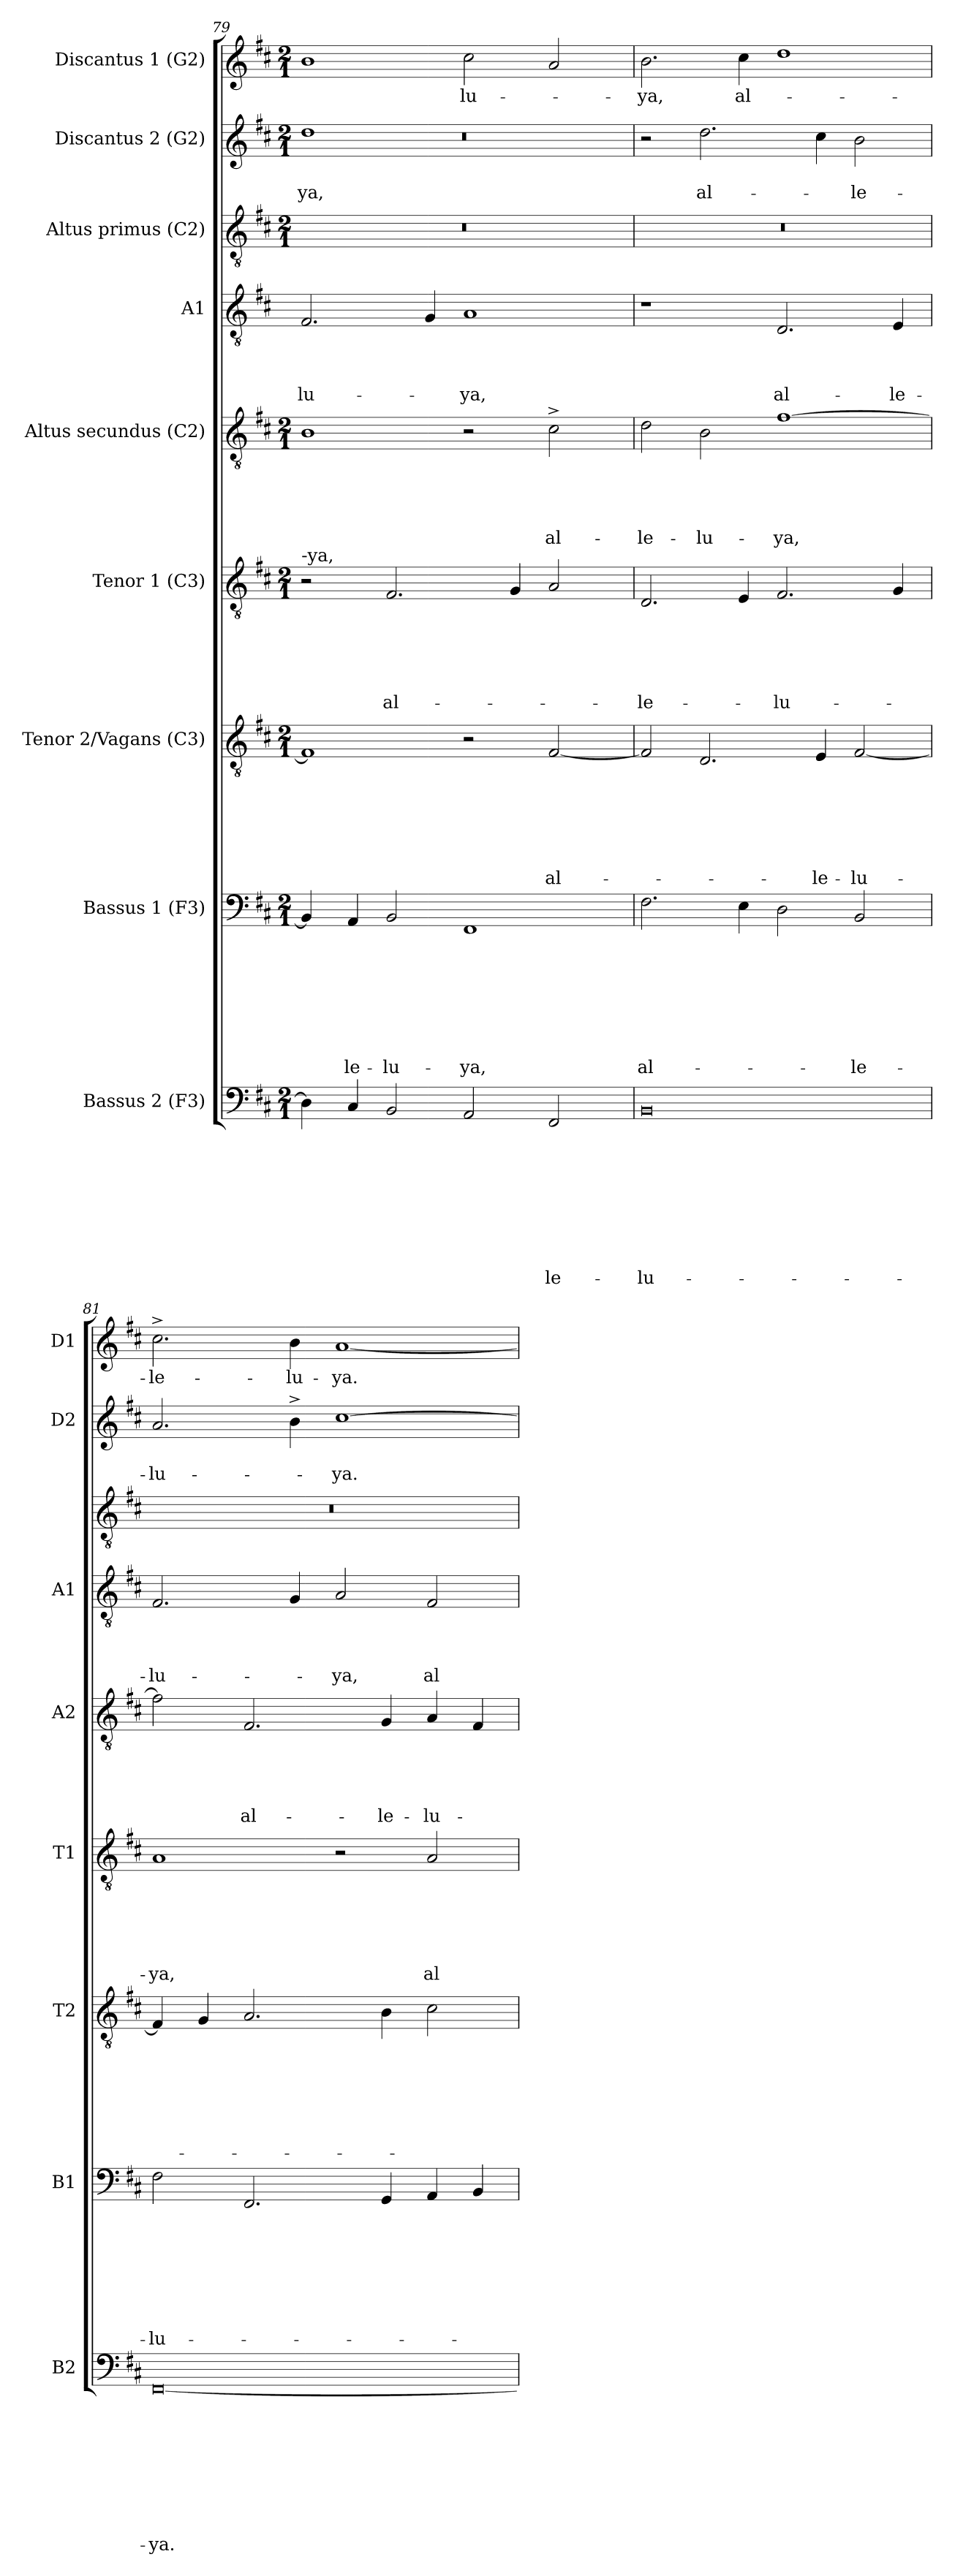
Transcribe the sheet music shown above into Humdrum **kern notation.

**kern	**text	**text	**text	**text	**text	**text	**text	**text	**text	**kern	**text	**text	**text	**text	**text	**text	**text	**text	**kern	**text	**text	**text	**text	**text	**text	**text	**kern	**text	**text	**text	**text	**text	**text	**kern	**text	**text	**text	**text	**text	**kern	**text	**text	**text	**text	**kern	**kern	**text	**text	**kern	**text
*part9	*part9	*part9	*part9	*part9	*part9	*part9	*part9	*part9	*part9	*part8	*part8	*part8	*part8	*part8	*part8	*part8	*part8	*part8	*part7	*part7	*part7	*part7	*part7	*part7	*part7	*part7	*part6	*part6	*part6	*part6	*part6	*part6	*part6	*part5	*part5	*part5	*part5	*part5	*part5	*part4	*part4	*part4	*part4	*part4	*part3	*part2	*part2	*part2	*part1	*part1
*staff9	*staff9	*staff9	*staff9	*staff9	*staff9	*staff9	*staff9	*staff9	*staff9	*staff8	*staff8	*staff8	*staff8	*staff8	*staff8	*staff8	*staff8	*staff8	*staff7	*staff7	*staff7	*staff7	*staff7	*staff7	*staff7	*staff7	*staff6	*staff6	*staff6	*staff6	*staff6	*staff6	*staff6	*staff5	*staff5	*staff5	*staff5	*staff5	*staff5	*staff4	*staff4	*staff4	*staff4	*staff4	*staff3	*staff2	*staff2	*staff2	*staff1	*staff1
*I"Bassus 2 (F3)	*	*	*	*	*	*	*	*	*	*I"Bassus 1 (F3)	*	*	*	*	*	*	*	*	*I"Tenor 2/Vagans (C3)	*	*	*	*	*	*	*	*I"Tenor 1 (C3)	*	*	*	*	*	*	*I"Altus secundus (C2)	*	*	*	*	*	*I"A1	*	*	*	*	*I"Altus primus (C2)	*I"Discantus 2 (G2)	*	*	*I"Discantus 1 (G2)	*
*I'B2	*	*	*	*	*	*	*	*	*	*I'B1	*	*	*	*	*	*	*	*	*I'T2	*	*	*	*	*	*	*	*I'T1	*	*	*	*	*	*	*I'A2	*	*	*	*	*	*I'A1	*	*	*	*	*	*I'D2	*	*	*I'D1	*
!!LO:PB:g=z
*clefF4	*	*	*	*	*	*	*	*	*	*clefF4	*	*	*	*	*	*	*	*	*clefGv2	*	*	*	*	*	*	*	*clefGv2	*	*	*	*	*	*	*clefGv2	*	*	*	*	*	*clefGv2	*	*	*	*	*clefGv2	*clefG2	*	*	*clefG2	*
*k[f#c#]	*	*	*	*	*	*	*	*	*	*k[f#c#]	*	*	*	*	*	*	*	*	*k[f#c#]	*	*	*	*	*	*	*	*k[f#c#]	*	*	*	*	*	*	*k[f#c#]	*	*	*	*	*	*k[f#c#]	*	*	*	*	*k[f#c#]	*k[f#c#]	*	*	*k[f#c#]	*
*D:	*	*	*	*	*	*	*	*	*	*D:	*	*	*	*	*	*	*	*	*D:	*	*	*	*	*	*	*	*D:	*	*	*	*	*	*	*D:	*	*	*	*	*	*D:	*	*	*	*	*D:	*D:	*	*	*D:	*
*M2/1	*	*	*	*	*	*	*	*	*	*M2/1	*	*	*	*	*	*	*	*	*M2/1	*	*	*	*	*	*	*	*M2/1	*	*	*	*	*	*	*M2/1	*	*	*	*	*	*	*	*	*	*	*M2/1	*M2/1	*	*	*M2/1	*
=79	=79	=79	=79	=79	=79	=79	=79	=79	=79	=79	=79	=79	=79	=79	=79	=79	=79	=79	=79	=79	=79	=79	=79	=79	=79	=79	=79	=79	=79	=79	=79	=79	=79	=79	=79	=79	=79	=79	=79	=79	=79	=79	=79	=79	=79	=79	=79	=79	=79	=79
*	*	*	*	*	*	*	*	*	*	*	*	*	*	*	*	*	*	*	*	*	*	*	*	*	*	*	*	*	*	*	*	*	*	*	*	*	*	*	*	*	*	*	*	*	*	*^	*	*	*	*
*	*	*	*	*	*	*	*	*	*	*	*	*	*	*	*	*	*	*	*	*	*	*	*	*	*	*	*	*	*	*	*	*	*	*	*	*	*	*	*	*	*	*	*	*	*	*	*^	*	*	*	*
!	!	!	!	!	!	!	!	!	!	!	!	!	!	!	!	!	!	!	!	!	!	!	!	!	!	!	!LO:TX:a:t=-ya,	!	!	!	!	!	!	!	!	!	!	!	!	!	!	!	!	!	!	!	!	!	!	!	!	!
!	!	!	!	!	!	!	!	!	!	!	!	!	!	!	!	!	!	!	!	!	!	!	!	!	!	!	!	!	!	!	!	!	!	!	!	!	!	!	!	!	!	!	!	!LO:LY:b	!	!	!	!LO:N:vis=1	!	!LO:LY:b	!	!
4D\]	.	.	.	.	.	.	.	.	.	4BB/]	.	.	.	.	.	.	.	.	1F#]	.	.	.	.	.	.	.	2r	.	.	.	.	.	.	1B	.	.	.	.	.	2.F#/	.	.	.	-lu-	0r	8..ryy	1dd	0r	.	-ya,	1b	.
.	.	.	.	.	.	.	.	.	.	.	.	.	.	.	.	.	.	.	.	.	.	.	.	.	.	.	.	.	.	.	.	.	.	.	.	.	.	.	.	.	.	.	.	.	.	1ryy	.	.	.	.	.	.
!	!	!	!	!	!	!	!	!	!	!	!	!	!	!	!	!	!	!LO:LY:b	!	!	!	!	!	!	!	!	!	!	!	!	!	!	!	!	!	!	!	!	!	!	!	!	!	!	!	!	!	!	!	!	!	!
4C#/	.	.	.	.	.	.	.	.	.	4AA/	.	.	.	.	.	.	.	-le-	.	.	.	.	.	.	.	.	.	.	.	.	.	.	.	.	.	.	.	.	.	.	.	.	.	.	.	.	.	.	.	.	.	.
!	!	!	!	!	!	!	!	!	!	!	!	!	!	!	!	!	!	!LO:LY:b	!	!	!	!	!	!	!	!	!	!	!	!	!	!	!LO:LY:b	!	!	!	!	!	!	!	!	!	!	!	!	!	!	!	!	!	!	!
2BB/	.	.	.	.	.	.	.	.	.	2BB/	.	.	.	.	.	.	.	-lu-	.	.	.	.	.	.	.	.	2.F#/	.	.	.	.	.	al-	.	.	.	.	.	.	.	.	.	.	.	.	.	.	.	.	.	.	.
.	.	.	.	.	.	.	.	.	.	.	.	.	.	.	.	.	.	.	.	.	.	.	.	.	.	.	.	.	.	.	.	.	.	.	.	.	.	.	.	4G/	.	.	.	.	.	.	.	.	.	.	.	.
!	!	!	!	!	!	!	!	!	!	!	!	!	!	!	!	!	!	!LO:LY:b	!	!	!	!	!	!	!	!	!	!	!	!	!	!	!	!	!	!	!	!	!	!	!	!	!	!LO:LY:b	!	!	!	!	!	!	!	!LO:LY:b
2AA/	.	.	.	.	.	.	.	.	.	1FF#	.	.	.	.	.	.	.	-ya,	2r	.	.	.	.	.	.	.	.	.	.	.	.	.	.	2r	.	.	.	.	.	1A	.	.	.	-ya,	.	.	1ryy	.	.	.	2cc#\	-lu-
.	.	.	.	.	.	.	.	.	.	.	.	.	.	.	.	.	.	.	.	.	.	.	.	.	.	.	.	.	.	.	.	.	.	.	.	.	.	.	.	.	.	.	.	.	.	2ryy	.	.	.	.	.	.
.	.	.	.	.	.	.	.	.	.	.	.	.	.	.	.	.	.	.	.	.	.	.	.	.	.	.	4G/	.	.	.	.	.	.	.	.	.	.	.	.	.	.	.	.	.	.	.	.	.	.	.	.	.
!	!	!	!	!	!	!	!	!	!LO:LY:b	!	!	!	!	!	!	!	!	!	!	!	!	!	!	!	!	!LO:LY:b	!	!	!	!	!	!	!	!	!	!	!	!	!LO:LY:b	!	!	!	!	!	!	!	!	!	!	!	!	!
2FF#/	.	.	.	.	.	.	.	.	-le-	.	.	.	.	.	.	.	.	.	[<2F#/	.	.	.	.	.	.	al-	2A/	.	.	.	.	.	.	2c#^>\	.	.	.	.	-al-	.	.	.	.	.	.	.	.	.	.	.	2a/	.
.	.	.	.	.	.	.	.	.	.	.	.	.	.	.	.	.	.	.	.	.	.	.	.	.	.	.	.	.	.	.	.	.	.	.	.	.	.	.	.	.	.	.	.	.	.	4ryy	.	.	.	.	.	.
.	.	.	.	.	.	.	.	.	.	.	.	.	.	.	.	.	.	.	.	.	.	.	.	.	.	.	.	.	.	.	.	.	.	.	.	.	.	.	.	.	.	.	.	.	.	32ryy	.	.	.	.	.	.
*	*	*	*	*	*	*	*	*	*	*	*	*	*	*	*	*	*	*	*	*	*	*	*	*	*	*	*	*	*	*	*	*	*	*	*	*	*	*	*	*	*	*	*	*	*	*v	*v	*v	*	*	*	*
=80	=80	=80	=80	=80	=80	=80	=80	=80	=80	=80	=80	=80	=80	=80	=80	=80	=80	=80	=80	=80	=80	=80	=80	=80	=80	=80	=80	=80	=80	=80	=80	=80	=80	=80	=80	=80	=80	=80	=80	=80	=80	=80	=80	=80	=80	=80	=80	=80	=80	=80
!	!	!	!	!	!	!	!	!	!LO:LY:b:rj	!	!	!	!	!	!	!	!	!LO:LY:b	!	!	!	!	!	!	!	!	!	!	!	!	!	!	!LO:LY:b	!	!	!	!	!	!LO:LY:b	!	!	!	!	!	!	!	!	!	!	!LO:LY:b
0BB	.	.	.	.	.	.	.	.	-lu-	2.F#\	.	.	.	.	.	.	.	al-	2F#/]	.	.	.	.	.	.	.	2.D/	.	.	.	.	.	-le-	2d\	.	.	.	.	-le-	1r	.	.	.	.	0r	2r	.	.	2.b\	-ya,
!	!	!	!	!	!	!	!	!	!	!	!	!	!	!	!	!	!	!	!	!	!	!	!	!	!	!	!	!	!	!	!	!	!	!	!	!	!	!	!LO:LY:b	!	!	!	!	!	!	!	!	!LO:LY:b	!	!
.	.	.	.	.	.	.	.	.	.	.	.	.	.	.	.	.	.	.	2.D/	.	.	.	.	.	.	.	.	.	.	.	.	.	.	2B\	.	.	.	.	-lu-	.	.	.	.	.	.	2.dd\	.	al-	.	.
!	!	!	!	!	!	!	!	!	!	!	!	!	!	!	!	!	!	!	!	!	!	!	!	!	!	!	!	!	!	!	!	!	!	!	!	!	!	!	!	!	!	!	!	!	!	!	!	!	!	!LO:LY:b
.	.	.	.	.	.	.	.	.	.	4E\	.	.	.	.	.	.	.	.	.	.	.	.	.	.	.	.	4E/	.	.	.	.	.	.	.	.	.	.	.	.	.	.	.	.	.	.	.	.	.	4cc#\	al-
!	!	!	!	!	!	!	!	!	!	!	!	!	!	!	!	!	!	!	!	!	!	!	!	!	!	!	!	!	!	!	!	!	!LO:LY:b	!	!	!	!	!	!LO:LY:b	!	!	!	!	!LO:LY:b	!	!	!	!	!	!
.	.	.	.	.	.	.	.	.	.	2D\	.	.	.	.	.	.	.	.	.	.	.	.	.	.	.	.	2.F#/	.	.	.	.	.	-lu-	[>1f#	.	.	.	.	-ya,	2.D/	.	.	.	al-	.	.	.	.	1dd	.
!	!	!	!	!	!	!	!	!	!	!	!	!	!	!	!	!	!	!	!	!	!	!	!	!	!	!LO:LY:b	!	!	!	!	!	!	!	!	!	!	!	!	!	!	!	!	!	!	!	!	!	!	!	!
.	.	.	.	.	.	.	.	.	.	.	.	.	.	.	.	.	.	.	4E/	.	.	.	.	.	.	-le-	.	.	.	.	.	.	.	.	.	.	.	.	.	.	.	.	.	.	.	4cc#\	.	.	.	.
!	!	!	!	!	!	!	!	!	!	!	!	!	!	!	!	!	!	!LO:LY:b	!	!	!	!	!	!	!	!LO:LY:b	!	!	!	!	!	!	!	!	!	!	!	!	!	!	!	!	!	!	!	!	!	!LO:LY:b	!	!
.	.	.	.	.	.	.	.	.	.	2BB/	.	.	.	.	.	.	.	-le-	[<2F#/	.	.	.	.	.	.	-lu-	.	.	.	.	.	.	.	.	.	.	.	.	.	.	.	.	.	.	.	2b\	.	-le-	.	.
!	!	!	!	!	!	!	!	!	!	!	!	!	!	!	!	!	!	!	!	!	!	!	!	!	!	!	!	!	!	!	!	!	!	!	!	!	!	!	!	!	!	!	!	!LO:LY:b	!	!	!	!	!	!
.	.	.	.	.	.	.	.	.	.	.	.	.	.	.	.	.	.	.	.	.	.	.	.	.	.	.	4G/	.	.	.	.	.	.	.	.	.	.	.	.	4E/	.	.	.	-le-	.	.	.	.	.	.
=81	=81	=81	=81	=81	=81	=81	=81	=81	=81	=81	=81	=81	=81	=81	=81	=81	=81	=81	=81	=81	=81	=81	=81	=81	=81	=81	=81	=81	=81	=81	=81	=81	=81	=81	=81	=81	=81	=81	=81	=81	=81	=81	=81	=81	=81	=81	=81	=81	=81	=81
!	!	!	!	!	!	!	!	!	!LO:LY:b	!	!	!	!	!	!	!	!	!LO:LY:b	!	!	!	!	!	!	!	!	!	!	!	!	!	!	!LO:LY:b	!	!	!	!	!	!	!	!	!	!	!LO:LY:b	!	!	!	!LO:LY:b	!	!LO:LY:b
[<0FF#	.	.	.	.	.	.	.	.	-ya.	2F#\	.	.	.	.	.	.	.	-lu-	4F#/]	.	.	.	.	.	.	.	1A	.	.	.	.	.	-ya,	2f#\]	.	.	.	.	.	2.F#/	.	.	.	-lu-	0r	2.a/	.	-lu-	2.cc#^>\	-le-
.	.	.	.	.	.	.	.	.	.	.	.	.	.	.	.	.	.	.	4G/	.	.	.	.	.	.	.	.	.	.	.	.	.	.	.	.	.	.	.	.	.	.	.	.	.	.	.	.	.	.	.
!	!	!	!	!	!	!	!	!	!	!	!	!	!	!	!	!	!	!	!	!	!	!	!	!	!	!	!	!	!	!	!	!	!	!	!	!	!	!	!LO:LY:b	!	!	!	!	!	!	!	!	!	!	!
.	.	.	.	.	.	.	.	.	.	2.FF#/	.	.	.	.	.	.	.	.	2.A/	.	.	.	.	.	.	.	.	.	.	.	.	.	.	2.F#/	.	.	.	.	al-	.	.	.	.	.	.	.	.	.	.	.
!	!	!	!	!	!	!	!	!	!	!	!	!	!	!	!	!	!	!	!	!	!	!	!	!	!	!	!	!	!	!	!	!	!	!	!	!	!	!	!	!	!	!	!	!	!	!	!	!	!	!LO:LY:b
.	.	.	.	.	.	.	.	.	.	.	.	.	.	.	.	.	.	.	.	.	.	.	.	.	.	.	.	.	.	.	.	.	.	.	.	.	.	.	.	4G/	.	.	.	.	.	4b^>\	.	.	4b\	-lu-
!	!	!	!	!	!	!	!	!	!	!	!	!	!	!	!	!	!	!	!	!	!	!	!	!	!	!	!	!	!	!	!	!	!	!	!	!	!	!	!	!	!	!	!	!LO:LY:b	!	!	!	!LO:LY:b	!	!LO:LY:b
.	.	.	.	.	.	.	.	.	.	.	.	.	.	.	.	.	.	.	.	.	.	.	.	.	.	.	2r	.	.	.	.	.	.	.	.	.	.	.	.	2A/	.	.	.	-ya,	.	[>1cc#	.	-ya.	[<1a	-ya.
!	!	!	!	!	!	!	!	!	!	!	!	!	!	!	!	!	!	!	!	!	!	!	!	!	!	!	!	!	!	!	!	!	!	!	!	!	!	!	!LO:LY:b	!	!	!	!	!	!	!	!	!	!	!
.	.	.	.	.	.	.	.	.	.	4GG/	.	.	.	.	.	.	.	.	4B\	.	.	.	.	.	.	.	.	.	.	.	.	.	.	4G/	.	.	.	.	-le-	.	.	.	.	.	.	.	.	.	.	.
!	!	!	!	!	!	!	!	!	!	!	!	!	!	!	!	!	!	!	!	!	!	!	!	!	!	!	!	!	!	!	!	!	!LO:LY:b	!	!	!	!	!	!LO:LY:b	!	!	!	!	!LO:LY:b	!	!	!	!	!	!
.	.	.	.	.	.	.	.	.	.	4AA/	.	.	.	.	.	.	.	.	2c#\	.	.	.	.	.	.	.	2A/	.	.	.	.	.	al-	4A/	.	.	.	.	-lu-	2F#/	.	.	.	al-	.	.	.	.	.	.
.	.	.	.	.	.	.	.	.	.	4BB/	.	.	.	.	.	.	.	.	.	.	.	.	.	.	.	.	.	.	.	.	.	.	.	4F#/	.	.	.	.	.	.	.	.	.	.	.	.	.	.	.	.
=	=	=	=	=	=	=	=	=	=	=	=	=	=	=	=	=	=	=	=	=	=	=	=	=	=	=	=	=	=	=	=	=	=	=	=	=	=	=	=	=	=	=	=	=	=	=	=	=	=	=
*-	*-	*-	*-	*-	*-	*-	*-	*-	*-	*-	*-	*-	*-	*-	*-	*-	*-	*-	*-	*-	*-	*-	*-	*-	*-	*-	*-	*-	*-	*-	*-	*-	*-	*-	*-	*-	*-	*-	*-	*-	*-	*-	*-	*-	*-	*-	*-	*-	*-	*-
